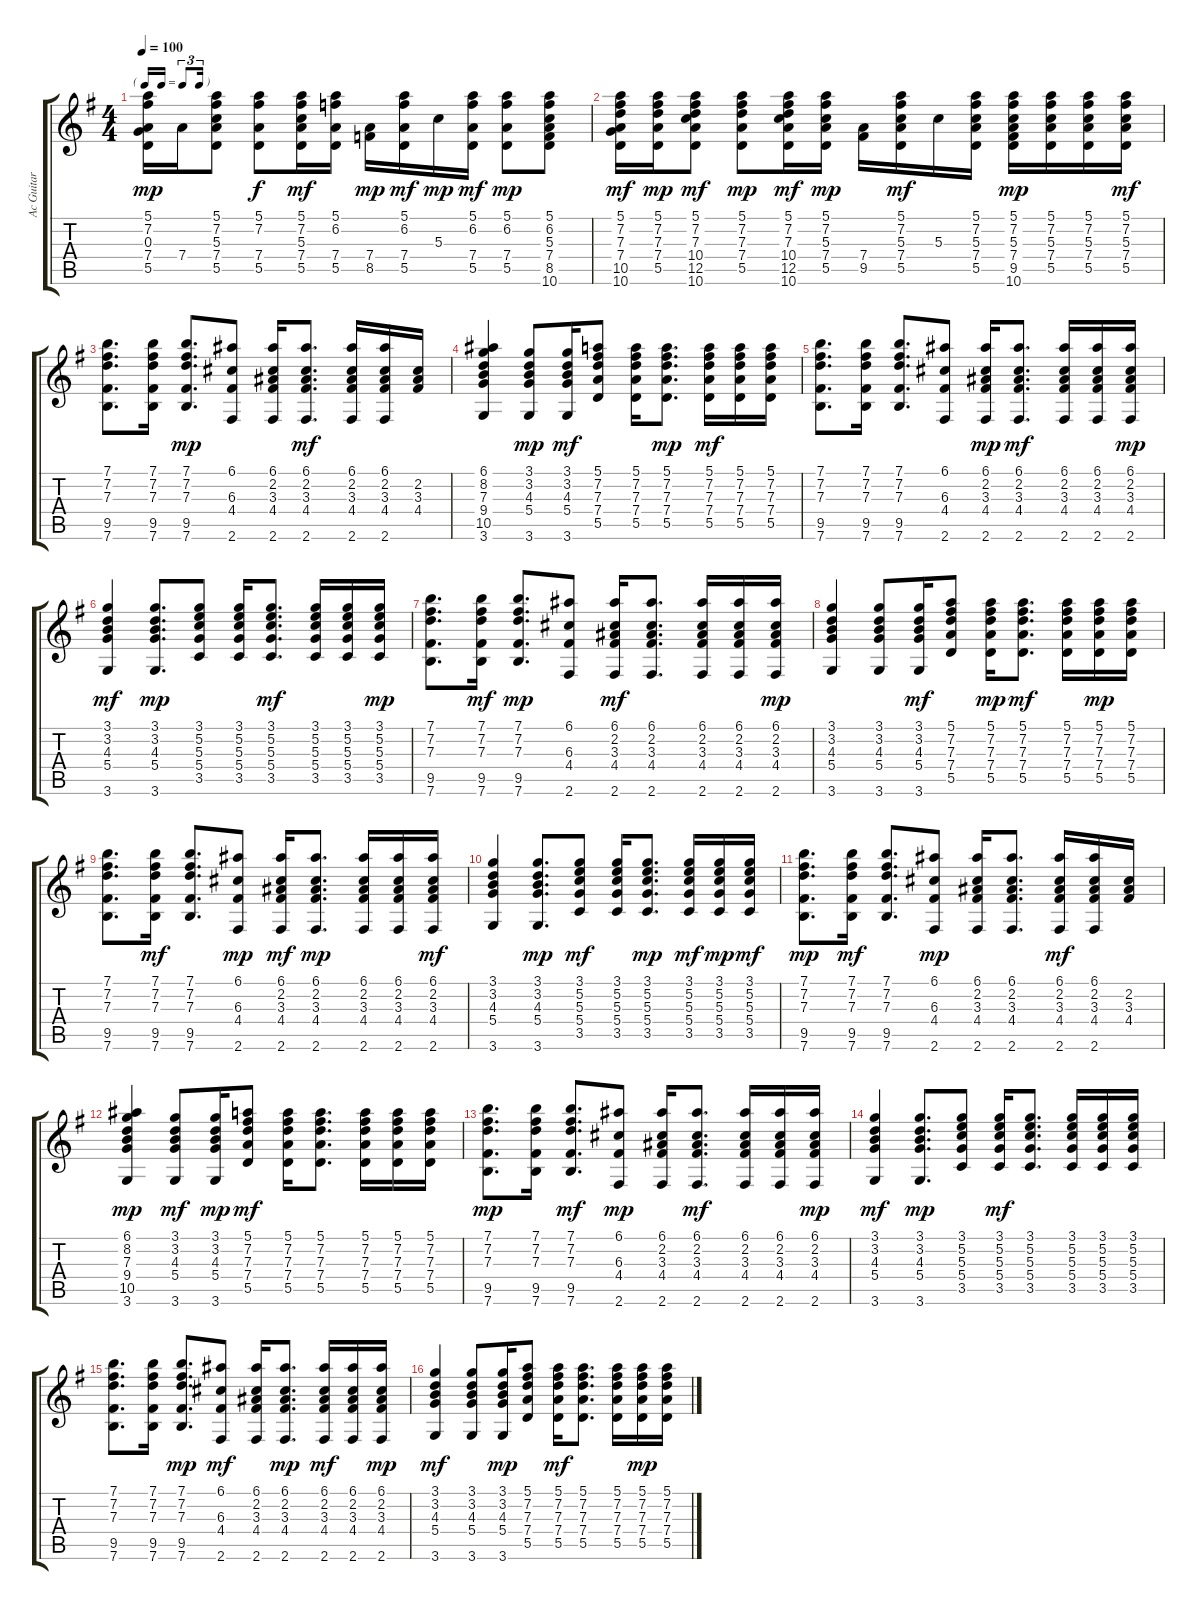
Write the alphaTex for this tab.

\track ("Ac Guitar" "Ac Guitar") {instrument acousticguitarnylon}
\staff {score tabs}
\tuning (E4 B3 G3 D3 A2 E2) {hide}
\ts (4 4)
\tf triplet16th
\tempo 100
\clef g2
\ks g
(5.1 7.2 0.3 7.4 5.5).16{dy mp} 7.4.16 (5.1 7.2 5.3 7.4 5.5).8 (5.1 7.2 7.4 5.5).8{dy f} (5.1 7.2 5.3 7.4 5.5).16{dy mf} (5.1 6.2 7.4 5.5).16 (7.4 8.5).16{dy mp} (5.1 6.2 7.4 5.5).16{dy mf} 5.3.16{dy mp} (5.1 6.2 7.4 5.5).16{dy mf} (5.1 6.2 7.4 5.5).8{dy mp} (5.1 6.2 5.3 7.4 8.5 10.6).8 |
(5.1 7.2 7.3 7.4 10.5 10.6).16{dy mf} (5.1 7.2 7.3 7.4 5.5).16{dy mp} (5.1 7.2 7.3 10.4 12.5 10.6).8{dy mf} (5.1 7.2 7.3 7.4 5.5).8{dy mp} (5.1 7.2 7.3 10.4 12.5 10.6).16{dy mf} (5.1 7.2 5.3 7.4 5.5).16{dy mp} (7.4 9.5).16 (5.1 7.2 5.3 7.4 5.5).16{dy mf} 5.3.16 (5.1 7.2 5.3 7.4 5.5).16 (5.1 7.2 5.3 7.4 9.5 10.6).16{dy mp} (5.1 7.2 5.3 7.4 5.5).16 (5.1 7.2 5.3 7.4 5.5).16 (5.1 7.2 5.3 7.4 5.5).16{dy mf} |
(7.1 7.2 7.3 9.5 7.6).8{d} (7.1 7.2 7.3 9.5 7.6).16 (7.1 7.2 7.3 9.5 7.6).8{d dy mp} (6.1 6.3 4.4 2.6).8 (6.1 2.2 3.3 4.4 2.6).16 (6.1 2.2 3.3 4.4 2.6).8{d dy mf} (6.1 2.2 3.3 4.4 2.6).16 (6.1 2.2 3.3 4.4 2.6).16 (2.2 3.3 4.4).16 |
(6.1 8.2 7.3 9.4 10.5 3.6).4 (3.1 3.2 4.3 5.4 3.6).8{dy mp} (3.1 3.2 4.3 5.4 3.6).16{dy mf} (5.1 7.2 7.3 7.4 5.5).8 (5.1 7.2 7.3 7.4 5.5).16 (5.1 7.2 7.3 7.4 5.5).8{d dy mp} (5.1 7.2 7.3 7.4 5.5).16{dy mf} (5.1 7.2 7.3 7.4 5.5).16 (5.1 7.2 7.3 7.4 5.5).16 |
(7.1 7.2 7.3 9.5 7.6).8{d} (7.1 7.2 7.3 9.5 7.6).16 (7.1 7.2 7.3 9.5 7.6).8{d} (6.1 6.3 4.4 2.6).8 (6.1 2.2 3.3 4.4 2.6).16{dy mp} (6.1 2.2 3.3 4.4 2.6).8{d dy mf} (6.1 2.2 3.3 4.4 2.6).16 (6.1 2.2 3.3 4.4 2.6).16 (6.1 2.2 3.3 4.4 2.6).16{dy mp} |
(3.1 3.2 4.3 5.4 3.6).4{dy mf} (3.1 3.2 4.3 5.4 3.6).8{d dy mp} (3.1 5.2 5.3 5.4 3.5).8 (3.1 5.2 5.3 5.4 3.5).16 (3.1 5.2 5.3 5.4 3.5).8{d dy mf} (3.1 5.2 5.3 5.4 3.5).16 (3.1 5.2 5.3 5.4 3.5).16 (3.1 5.2 5.3 5.4 3.5).16{dy mp} |
(7.1 7.2 7.3 9.5 7.6).8{d} (7.1 7.2 7.3 9.5 7.6).16{dy mf} (7.1 7.2 7.3 9.5 7.6).8{d dy mp} (6.1 6.3 4.4 2.6).8 (6.1 2.2 3.3 4.4 2.6).16{dy mf} (6.1 2.2 3.3 4.4 2.6).8{d} (6.1 2.2 3.3 4.4 2.6).16 (6.1 2.2 3.3 4.4 2.6).16 (6.1 2.2 3.3 4.4 2.6).16{dy mp} |
(3.1 3.2 4.3 5.4 3.6).4 (3.1 3.2 4.3 5.4 3.6).8 (3.1 3.2 4.3 5.4 3.6).16{dy mf} (5.1 7.2 7.3 7.4 5.5).8 (5.1 7.2 7.3 7.4 5.5).16{dy mp} (5.1 7.2 7.3 7.4 5.5).8{d dy mf} (5.1 7.2 7.3 7.4 5.5).16 (5.1 7.2 7.3 7.4 5.5).16{dy mp} (5.1 7.2 7.3 7.4 5.5).16 |
(7.1 7.2 7.3 9.5 7.6).8{d} (7.1 7.2 7.3 9.5 7.6).16{dy mf} (7.1 7.2 7.3 9.5 7.6).8{d} (6.1 6.3 4.4 2.6).8{dy mp} (6.1 2.2 3.3 4.4 2.6).16{dy mf} (6.1 2.2 3.3 4.4 2.6).8{d dy mp} (6.1 2.2 3.3 4.4 2.6).16 (6.1 2.2 3.3 4.4 2.6).16 (6.1 2.2 3.3 4.4 2.6).16{dy mf} |
(3.1 3.2 4.3 5.4 3.6).4 (3.1 3.2 4.3 5.4 3.6).8{d dy mp} (3.1 5.2 5.3 5.4 3.5).8{dy mf} (3.1 5.2 5.3 5.4 3.5).16 (3.1 5.2 5.3 5.4 3.5).8{d dy mp} (3.1 5.2 5.3 5.4 3.5).16{dy mf} (3.1 5.2 5.3 5.4 3.5).16{dy mp} (3.1 5.2 5.3 5.4 3.5).16{dy mf} |
(7.1 7.2 7.3 9.5 7.6).8{d dy mp} (7.1 7.2 7.3 9.5 7.6).16{dy mf} (7.1 7.2 7.3 9.5 7.6).8{d} (6.1 6.3 4.4 2.6).8{dy mp} (6.1 2.2 3.3 4.4 2.6).16 (6.1 2.2 3.3 4.4 2.6).8{d} (6.1 2.2 3.3 4.4 2.6).16{dy mf} (6.1 2.2 3.3 4.4 2.6).16 (2.2 3.3 4.4).16 |
(6.1 8.2 7.3 9.4 10.5 3.6).4{dy mp} (3.1 3.2 4.3 5.4 3.6).8{dy mf} (3.1 3.2 4.3 5.4 3.6).16{dy mp} (5.1 7.2 7.3 7.4 5.5).8{dy mf} (5.1 7.2 7.3 7.4 5.5).16 (5.1 7.2 7.3 7.4 5.5).8{d} (5.1 7.2 7.3 7.4 5.5).16 (5.1 7.2 7.3 7.4 5.5).16 (5.1 7.2 7.3 7.4 5.5).16 |
(7.1 7.2 7.3 9.5 7.6).8{d dy mp} (7.1 7.2 7.3 9.5 7.6).16 (7.1 7.2 7.3 9.5 7.6).8{d dy mf} (6.1 6.3 4.4 2.6).8{dy mp} (6.1 2.2 3.3 4.4 2.6).16 (6.1 2.2 3.3 4.4 2.6).8{d dy mf} (6.1 2.2 3.3 4.4 2.6).16 (6.1 2.2 3.3 4.4 2.6).16 (6.1 2.2 3.3 4.4 2.6).16{dy mp} |
(3.1 3.2 4.3 5.4 3.6).4{dy mf} (3.1 3.2 4.3 5.4 3.6).8{d dy mp} (3.1 5.2 5.3 5.4 3.5).8 (3.1 5.2 5.3 5.4 3.5).16{dy mf} (3.1 5.2 5.3 5.4 3.5).8{d} (3.1 5.2 5.3 5.4 3.5).16 (3.1 5.2 5.3 5.4 3.5).16 (3.1 5.2 5.3 5.4 3.5).16 |
(7.1 7.2 7.3 9.5 7.6).8{d} (7.1 7.2 7.3 9.5 7.6).16 (7.1 7.2 7.3 9.5 7.6).8{d dy mp} (6.1 6.3 4.4 2.6).8{dy mf} (6.1 2.2 3.3 4.4 2.6).16 (6.1 2.2 3.3 4.4 2.6).8{d dy mp} (6.1 2.2 3.3 4.4 2.6).16{dy mf} (6.1 2.2 3.3 4.4 2.6).16 (6.1 2.2 3.3 4.4 2.6).16{dy mp} |
(3.1 3.2 4.3 5.4 3.6).4{dy mf} (3.1 3.2 4.3 5.4 3.6).8 (3.1 3.2 4.3 5.4 3.6).16{dy mp} (5.1 7.2 7.3 7.4 5.5).8 (5.1 7.2 7.3 7.4 5.5).16{dy mf} (5.1 7.2 7.3 7.4 5.5).8{d} (5.1 7.2 7.3 7.4 5.5).16 (5.1 7.2 7.3 7.4 5.5).16{dy mp} (5.1 7.2 7.3 7.4 5.5).16
